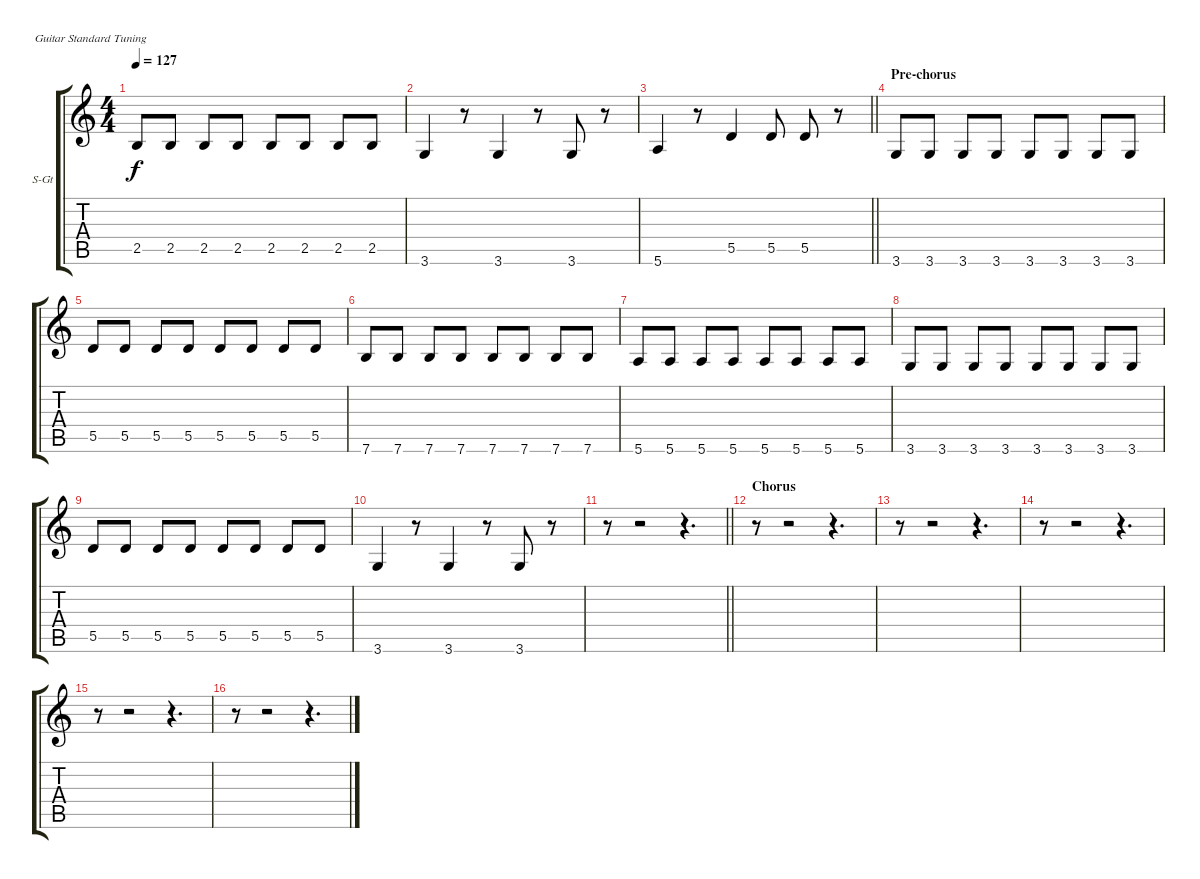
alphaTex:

\bracketExtendMode groupsimilarinstruments
\firstSystemTrackNameOrientation horizontal
\otherSystemsTrackNameOrientation horizontal
\track ("Track 2" "S-Gt") {instrument acousticguitarsteel}
\staff {score tabs}
\tuning (E4 B3 G3 D3 A2 E2)
\ts (4 4)
\tempo 127
\clef g2
\ks c
2.5.8{dy f} 2.5.8 2.5.8 2.5.8 2.5.8 2.5.8 2.5.8 2.5.8 |
3.6.4 r.8 3.6.4 r.8 3.6.8 r.8 |
\barLineRight lightlight
5.6.4 r.8 5.5.4 5.5.8 5.5.8 r.8 |
\section ("" "Pre-chorus")
3.6.8 3.6.8 3.6.8 3.6.8 3.6.8 3.6.8 3.6.8 3.6.8 |
5.5.8 5.5.8 5.5.8 5.5.8 5.5.8 5.5.8 5.5.8 5.5.8 |
7.6.8 7.6.8 7.6.8 7.6.8 7.6.8 7.6.8 7.6.8 7.6.8 |
5.6.8 5.6.8 5.6.8 5.6.8 5.6.8 5.6.8 5.6.8 5.6.8 |
3.6.8 3.6.8 3.6.8 3.6.8 3.6.8 3.6.8 3.6.8 3.6.8 |
5.5.8 5.5.8 5.5.8 5.5.8 5.5.8 5.5.8 5.5.8 5.5.8 |
3.6.4 r.8 3.6.4 r.8 3.6.8 r.8 |
\barLineRight lightlight
r.8 r.2 r.4{d} |
\section ("" "Chorus")
r.8 r.2 r.4{d} |
r.8 r.2 r.4{d} |
r.8 r.2 r.4{d} |
r.8 r.2 r.4{d} |
r.8 r.2 r.4{d}
